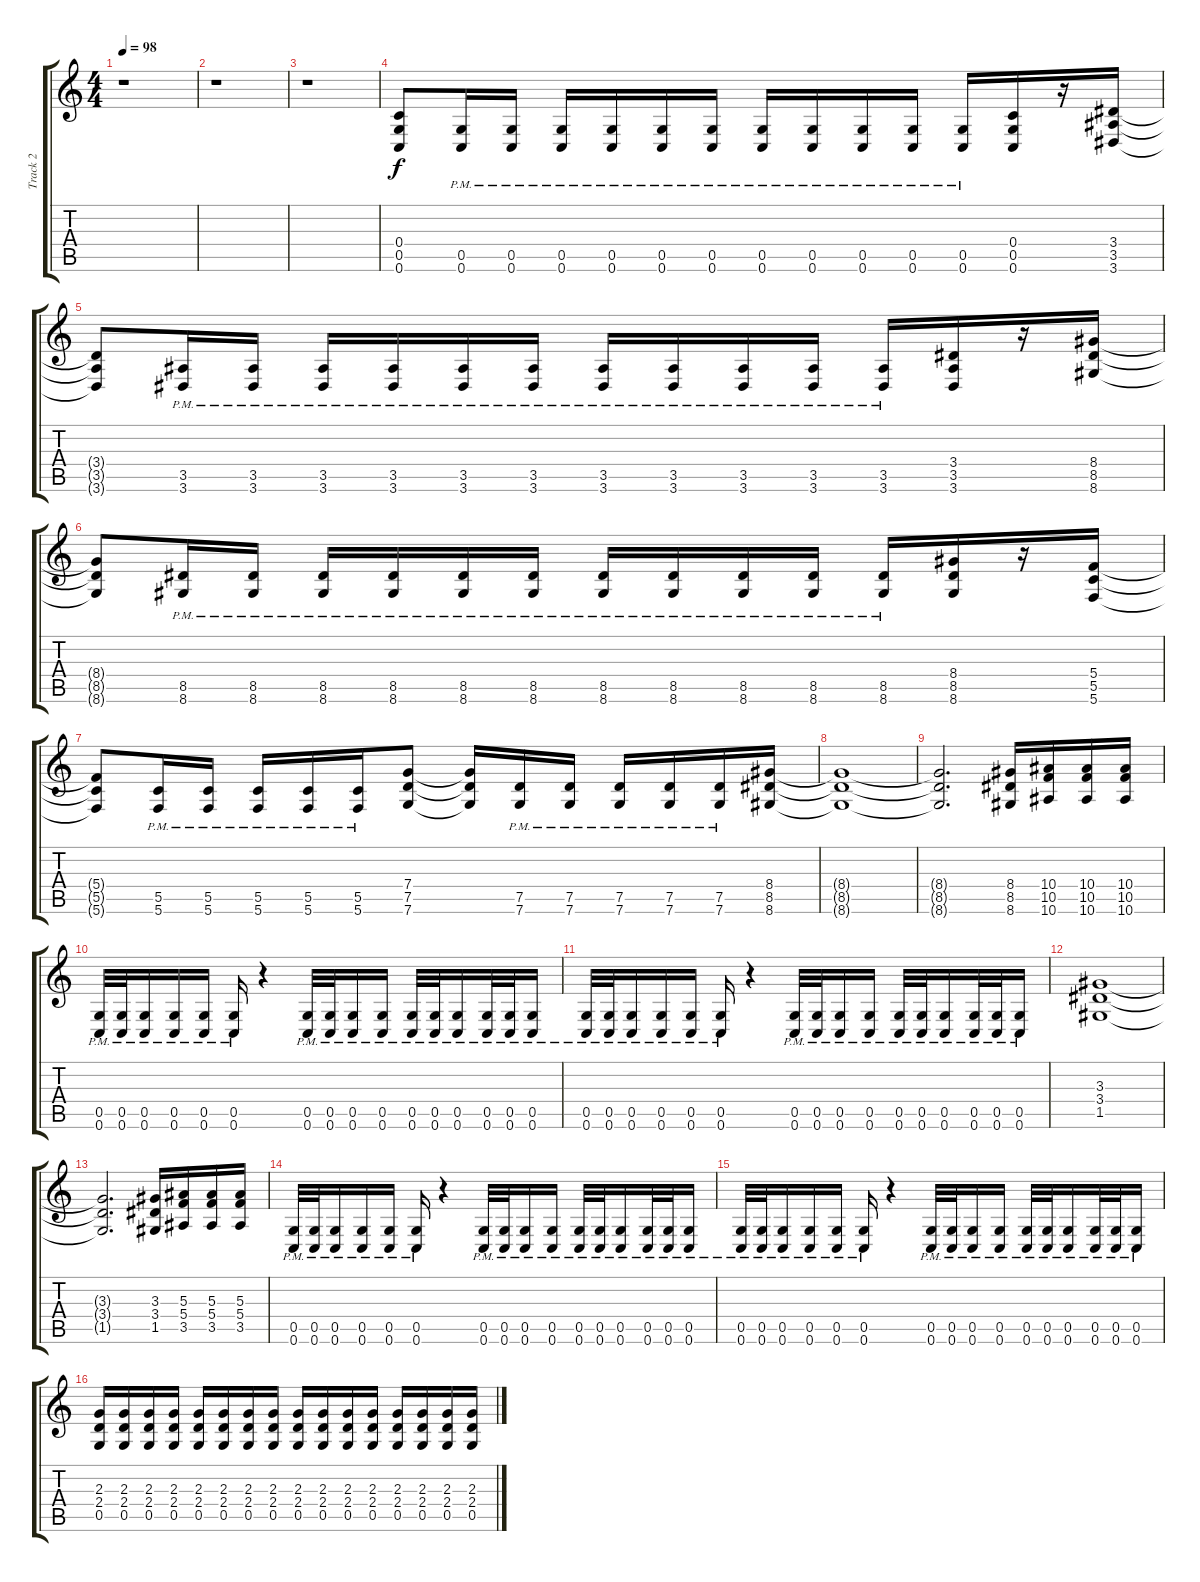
\track ("Track 2" "Track 2") {instrument overdrivenguitar}
\staff {score tabs}
\tuning (D4 A3 F3 C3 G2 C2) {hide}
\ts (4 4)
\tempo 98
\clef g2
\ks c
r.1{dy f} |
r.1 |
r.1 |
(0.4 0.5 0.6).8 (0.5{pm} 0.6{pm}).16 (0.5{pm} 0.6{pm}).16 (0.5{pm} 0.6{pm}).16 (0.5{pm} 0.6{pm}).16 (0.5{pm} 0.6{pm}).16 (0.5{pm} 0.6{pm}).16 (0.5{pm} 0.6{pm}).16 (0.5{pm} 0.6{pm}).16 (0.5{pm} 0.6{pm}).16 (0.5{pm} 0.6{pm}).16 (0.5{pm} 0.6{pm}).16 (0.4 0.5 0.6).16 r.16 (3.4 3.5 3.6).16 |
(3.4{t} 3.5{t} 3.6{t}).8 (3.5{pm} 3.6{pm}).16 (3.5{pm} 3.6{pm}).16 (3.5{pm} 3.6{pm}).16 (3.5{pm} 3.6{pm}).16 (3.5{pm} 3.6{pm}).16 (3.5{pm} 3.6{pm}).16 (3.5{pm} 3.6{pm}).16 (3.5{pm} 3.6{pm}).16 (3.5{pm} 3.6{pm}).16 (3.5{pm} 3.6{pm}).16 (3.5{pm} 3.6{pm}).16 (3.4 3.5 3.6).16 r.16 (8.4 8.5 8.6).16 |
(8.4{t} 8.5{t} 8.6{t}).8 (8.5{pm} 8.6{pm}).16 (8.5{pm} 8.6{pm}).16 (8.5{pm} 8.6{pm}).16 (8.5{pm} 8.6{pm}).16 (8.5{pm} 8.6{pm}).16 (8.5{pm} 8.6{pm}).16 (8.5{pm} 8.6{pm}).16 (8.5{pm} 8.6{pm}).16 (8.5{pm} 8.6{pm}).16 (8.5{pm} 8.6{pm}).16 (8.5{pm} 8.6{pm}).16 (8.4 8.5 8.6).16 r.16 (5.4 5.5 5.6).16 |
(5.4{t} 5.5{t} 5.6{t}).8 (5.5{pm} 5.6{pm}).16 (5.5{pm} 5.6{pm}).16 (5.5{pm} 5.6{pm}).16 (5.5{pm} 5.6{pm}).16 (5.5{pm} 5.6{pm}).16 (7.4 7.5 7.6).8 (7.4{t} 7.5{t} 7.6{t}).16 (7.5{pm} 7.6{pm}).16 (7.5{pm} 7.6{pm}).16 (7.5{pm} 7.6{pm}).16 (7.5{pm} 7.6{pm}).16 (7.5{pm} 7.6{pm}).16 (8.4 8.5 8.6).16 |
(8.4{t} 8.5{t} 8.6{t}).1 |
(8.4{t} 8.5{t} 8.6{t}).2{d} (8.4 8.5 8.6).16 (10.4 10.5 10.6).16 (10.4 10.5 10.6).16 (10.4 10.5 10.6).16 |
(0.5{pm} 0.6{pm}).32 (0.5{pm} 0.6{pm}).32 (0.5{pm} 0.6{pm}).16 (0.5{pm} 0.6{pm}).16 (0.5{pm} 0.6{pm}).16 (0.5{pm} 0.6{pm}).16 r.4 (0.5{pm} 0.6{pm}).32 (0.5{pm} 0.6{pm}).32 (0.5{pm} 0.6{pm}).16 (0.5{pm} 0.6{pm}).16 (0.5{pm} 0.6{pm}).32 (0.5{pm} 0.6{pm}).32 (0.5{pm} 0.6{pm}).16 (0.5{pm} 0.6{pm}).32 (0.5{pm} 0.6{pm}).32 (0.5{pm} 0.6{pm}).16 |
(0.5{pm} 0.6{pm}).32 (0.5{pm} 0.6{pm}).32 (0.5{pm} 0.6{pm}).16 (0.5{pm} 0.6{pm}).16 (0.5{pm} 0.6{pm}).16 (0.5{pm} 0.6{pm}).16 r.4 (0.5{pm} 0.6{pm}).32 (0.5{pm} 0.6{pm}).32 (0.5{pm} 0.6{pm}).16 (0.5{pm} 0.6{pm}).16 (0.5{pm} 0.6{pm}).32 (0.5{pm} 0.6{pm}).32 (0.5{pm} 0.6{pm}).16 (0.5{pm} 0.6{pm}).32 (0.5{pm} 0.6{pm}).32 (0.5{pm} 0.6{pm}).16 |
(3.3 3.4 1.5).1 |
(3.3{t} 3.4{t} 1.5{t}).2{d} (3.3 3.4 1.5).16 (5.3 5.4 3.5).16 (5.3 5.4 3.5).16 (5.3 5.4 3.5).16 |
(0.5{pm} 0.6{pm}).32 (0.5{pm} 0.6{pm}).32 (0.5{pm} 0.6{pm}).16 (0.5{pm} 0.6{pm}).16 (0.5{pm} 0.6{pm}).16 (0.5{pm} 0.6{pm}).16 r.4 (0.5{pm} 0.6{pm}).32 (0.5{pm} 0.6{pm}).32 (0.5{pm} 0.6{pm}).16 (0.5{pm} 0.6{pm}).16 (0.5{pm} 0.6{pm}).32 (0.5{pm} 0.6{pm}).32 (0.5{pm} 0.6{pm}).16 (0.5{pm} 0.6{pm}).32 (0.5{pm} 0.6{pm}).32 (0.5{pm} 0.6{pm}).16 |
(0.5{pm} 0.6{pm}).32 (0.5{pm} 0.6{pm}).32 (0.5{pm} 0.6{pm}).16 (0.5{pm} 0.6{pm}).16 (0.5{pm} 0.6{pm}).16 (0.5{pm} 0.6{pm}).16 r.4 (0.5{pm} 0.6{pm}).32 (0.5{pm} 0.6{pm}).32 (0.5{pm} 0.6{pm}).16 (0.5{pm} 0.6{pm}).16 (0.5{pm} 0.6{pm}).32 (0.5{pm} 0.6{pm}).32 (0.5{pm} 0.6{pm}).16 (0.5{pm} 0.6{pm}).32 (0.5{pm} 0.6{pm}).32 (0.5{pm} 0.6{pm}).16 |
(2.3 2.4 0.5).16 (2.3 2.4 0.5).16 (2.3 2.4 0.5).16 (2.3 2.4 0.5).16 (2.3 2.4 0.5).16 (2.3 2.4 0.5).16 (2.3 2.4 0.5).16 (2.3 2.4 0.5).16 (2.3 2.4 0.5).16 (2.3 2.4 0.5).16 (2.3 2.4 0.5).16 (2.3 2.4 0.5).16 (2.3 2.4 0.5).16 (2.3 2.4 0.5).16 (2.3 2.4 0.5).16 (2.3 2.4 0.5).16
